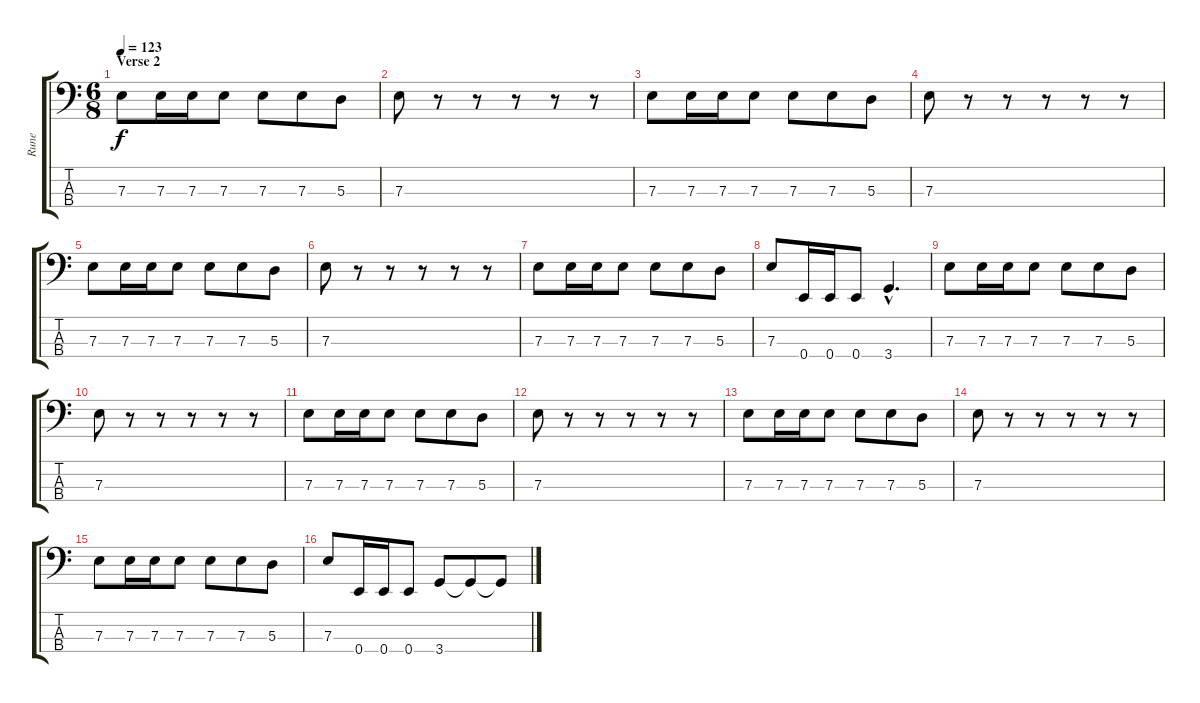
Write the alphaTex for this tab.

\track ("Rune" "Rune") {instrument electricbassfinger}
\staff {score tabs}
\tuning (G2 D2 A1 E1) {hide}
\ts (6 8)
\section ("" "Verse 2")
\tempo 123
\clef f4
\ks c
7.3.8{dy f} 7.3.16 7.3.16 7.3.8 7.3.8 7.3.8 5.3.8 |
7.3.8 r.8 r.8 r.8 r.8 r.8 |
7.3.8 7.3.16 7.3.16 7.3.8 7.3.8 7.3.8 5.3.8 |
7.3.8 r.8 r.8 r.8 r.8 r.8 |
7.3.8 7.3.16 7.3.16 7.3.8 7.3.8 7.3.8 5.3.8 |
7.3.8 r.8 r.8 r.8 r.8 r.8 |
7.3.8 7.3.16 7.3.16 7.3.8 7.3.8 7.3.8 5.3.8 |
7.3.8 0.4.16 0.4.16 0.4.8 3.4{hac}.4{d} |
7.3.8 7.3.16 7.3.16 7.3.8 7.3.8 7.3.8 5.3.8 |
7.3.8 r.8 r.8 r.8 r.8 r.8 |
7.3.8 7.3.16 7.3.16 7.3.8 7.3.8 7.3.8 5.3.8 |
7.3.8 r.8 r.8 r.8 r.8 r.8 |
7.3.8 7.3.16 7.3.16 7.3.8 7.3.8 7.3.8 5.3.8 |
7.3.8 r.8 r.8 r.8 r.8 r.8 |
7.3.8 7.3.16 7.3.16 7.3.8 7.3.8 7.3.8 5.3.8 |
7.3.8 0.4.16 0.4.16 0.4.8 3.4.8 3.4{t}.8 3.4{t}.8
